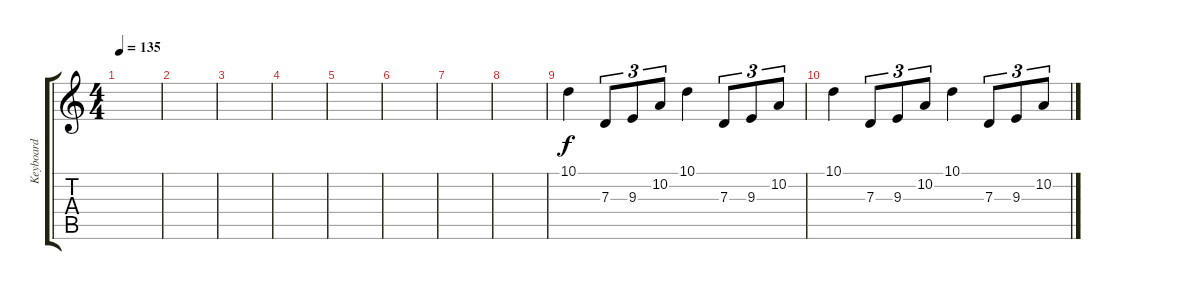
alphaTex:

\track ("Keyboard" "Keyboard") {instrument brasssection}
\staff {score tabs}
\tuning (E4 B3 G3 D3 A2 E2) {hide}
\ts (4 4)
\tempo 135
\clef g2
\ks c
|
|
|
|
|
|
|
|
10.1.4{volume 14 instrument stringensemble1} 7.3.8{tu (3 2)} 9.3.8{tu (3 2)} 10.2.8{tu (3 2)} 10.1.4 7.3.8{tu (3 2)} 9.3.8{tu (3 2)} 10.2.8{tu (3 2)} |
10.1.4{volume 14 instrument stringensemble1} 7.3.8{tu (3 2)} 9.3.8{tu (3 2)} 10.2.8{tu (3 2)} 10.1.4 7.3.8{tu (3 2)} 9.3.8{tu (3 2)} 10.2.8{tu (3 2)}
